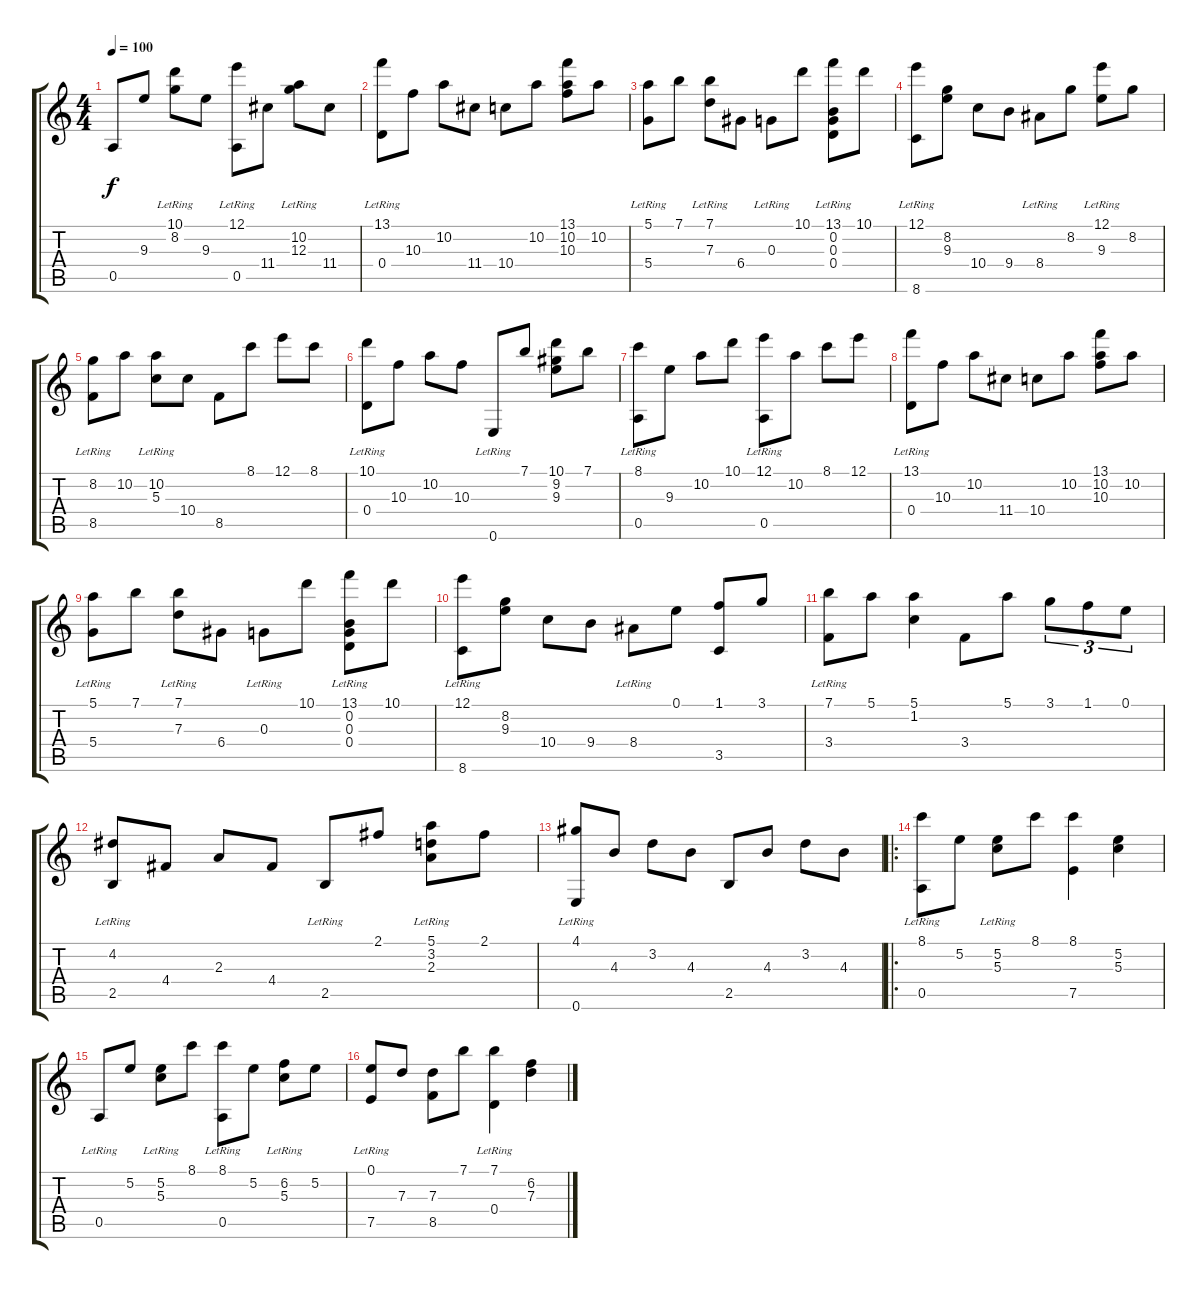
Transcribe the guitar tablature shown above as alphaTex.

\track "" {instrument acousticguitarnylon}
\staff {score tabs}
\tuning (E4 B3 G3 D3 A2 E2) {hide}
\ts (4 4)
\tempo 100
\clef g2
\ks c
0.5.8{dy f} 9.3.8 (10.1{lr} 8.2).8 9.3.8 (12.1{lr} 0.5).8 11.4.8 (10.2{lr} 12.3).8 11.4.8 |
(13.1{lr} 0.4).8 10.3.8 10.2.8 11.4.8 10.4.8 10.2.8 (13.1 10.2 10.3).8 10.2.8 |
(5.1 5.4{lr}).8 7.1.8 (7.1{lr} 7.3).8 6.4.8 0.3{lr}.8 10.1.8 (13.1 0.2{lr} 0.3{lr} 0.4{lr}).8 10.1.8 |
(12.1{lr} 8.6).8 (8.2 9.3).8 10.4.8 9.4.8 8.4{lr}.8 8.2.8 (12.1 9.3{lr}).8 8.2.8 |
(8.2 8.5{lr}).8 10.2.8 (10.2{lr} 5.3).8 10.4.8 8.5.8 8.1.8 12.1.8 8.1.8 |
(10.1{lr} 0.4).8 10.3.8 10.2.8 10.3.8 0.6{lr}.8 7.1.8 (10.1 9.2 9.3).8 7.1.8 |
(8.1{lr} 0.5).8 9.3.8 10.2.8 10.1.8 (12.1 0.5{lr}).8 10.2.8 8.1.8 12.1.8 |
(13.1{lr} 0.4).8 10.3.8 10.2.8 11.4.8 10.4.8 10.2.8 (13.1 10.2 10.3).8 10.2.8 |
(5.1 5.4{lr}).8 7.1.8 (7.1{lr} 7.3).8 6.4.8 0.3{lr}.8 10.1.8 (13.1 0.2{lr} 0.3{lr} 0.4{lr}).8 10.1.8 |
(12.1{lr} 8.6).8 (8.2 9.3).8 10.4.8 9.4.8 8.4{lr}.8 0.1.8 (1.1 3.5).8 3.1.8 |
(7.1 3.4{lr}).8 5.1.8 (5.1 1.2).4 3.4.8 5.1.8 3.1.8{tu (3 2)} 1.1.8{tu (3 2)} 0.1.8{tu (3 2)} |
(4.2{lr} 2.5).8 4.4.8 2.3.8 4.4.8 2.5{lr}.8 2.1.8 (5.1 3.2{lr} 2.3{lr}).8 2.1.8 |
(4.1{lr} 0.6).8 4.3.8 3.2.8 4.3.8 2.5.8 4.3.8 3.2.8 4.3.8 |
\ro
(8.1 0.5{lr}).8 5.2.8 (5.2 5.3{lr}).8 8.1.8 (8.1 7.5).4 (5.2 5.3).4 |
0.5{lr}.8 5.2.8 (5.2 5.3{lr}).8 8.1.8 (8.1 0.5{lr}).8 5.2.8 (6.2 5.3{lr}).8 5.2.8 |
(0.1 7.5{lr}).8 7.3.8 (7.3 8.5).8 7.1.8 (7.1{lr} 0.4).4 (6.2 7.3).4
